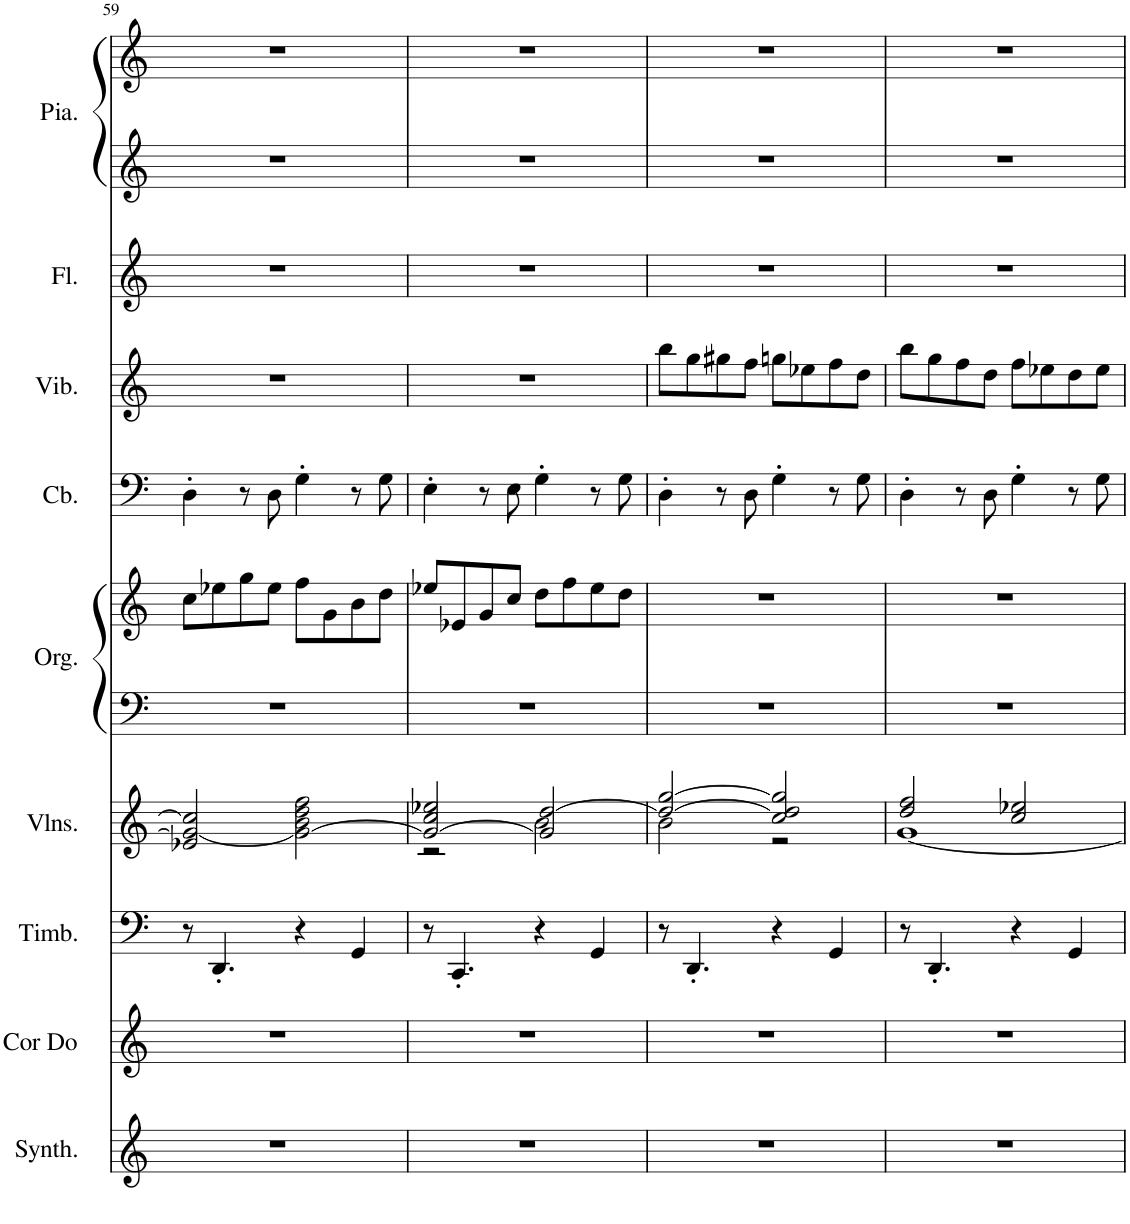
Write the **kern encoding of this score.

**kern	**kern	**kern	**kern	**kern	**kern	**kern	**kern	**kern	**kern	**kern
*part9	*part8	*part7	*part6	*part5	*part5	*part4	*part3	*part2	*part1	*part1
*staff11	*staff10	*staff9	*staff8	*staff7	*staff6	*staff5	*staff4	*staff3	*staff2	*staff1
*I"Synthétiseur de cuivres	*I"Cor Alto en Do	*I"Timbales	*I"Violons	*I"Orgue à tuyaux	*	*I"Contrebasse	*I"Vibraphone	*I"Flûte	*I"Piano, Musica	*
*I'Synth.	*I'Cor Do	*I'Timb.	*I'Vlns.	*I'Org.	*	*I'Cb.	*I'Vib.	*I'Fl.	*I'Pia.	*
!!LO:PB:g=z
*clefG2	*clefG2	*clefF4	*clefG2	*clefF4	*clefG2	*clefF4	*clefG2	*clefG2	*clefG2	*clefG2
*	*Trd4c7	*	*	*	*	*Trd7c12	*	*	*	*
*k[]	*k[]	*k[]	*k[]	*k[]	*k[]	*k[]	*k[]	*k[]	*k[]	*k[]
*M4/4	*M4/4	*M4/4	*M4/4	*M4/4	*M4/4	*M4/4	*M4/4	*M4/4	*M4/4	*M4/4
=59	=59	=59	=59	=59	=59	=59	=59	=59	=59	=59
1r	1r	8r	2e-X/ 2g/_ 2cc/]	1r	8cc\L	4D'\	1r	1r	1r	1r
.	.	4.DD'/	.	.	8ee-X\	.	.	.	.	.
.	.	.	.	.	8gg\	8r	.	.	.	.
.	.	.	.	.	8ee-\J	8D\	.	.	.	.
.	.	4r	2g\_ 2b\ 2dd\ 2ff\	.	8ff\L	4G'\	.	.	.	.
.	.	.	.	.	8g\	.	.	.	.	.
.	.	4GG/	.	.	8b\	8r	.	.	.	.
.	.	.	.	.	8dd\J	8G\	.	.	.	.
=60	=60	=60	=60	=60	=60	=60	=60	=60	=60	=60
*	*	*	*^	*	*	*	*	*	*	*
1r	1r	8r	2g/_ 2cc/ 2ee-X/	2r	1r	8ee-X/L	4E'\	1r	1r	1r	1r
.	.	4.CC'/	.	.	.	8e-X/	.	.	.	.	.
.	.	.	.	.	.	8g/	8r	.	.	.	.
.	.	.	.	.	.	8cc/J	8E\	.	.	.	.
.	.	4r	2g/] [2dd/	2b\	.	8dd\L	4G'\	.	.	.	.
.	.	.	.	.	.	8ff\	.	.	.	.	.
.	.	4GG/	.	.	.	8ee-\	8r	.	.	.	.
.	.	.	.	.	.	8dd\J	8G\	.	.	.	.
=61	=61	=61	=61	=61	=61	=61	=61	=61	=61	=61	=61
1r	1r	8r	2dd/_ [2gg/	2b\	1r	1r	4D'\	8bb\L	1r	1r	1r
.	.	4.DD'/	.	.	.	.	.	8gg\	.	.	.
.	.	.	.	.	.	.	8r	8gg#X\	.	.	.
.	.	.	.	.	.	.	8D\	8ff\J	.	.	.
.	.	4r	2cc/ 2dd/] 2gg/]	2r	.	.	4G'\	8ggn\L	.	.	.
.	.	.	.	.	.	.	.	8ee-X\	.	.	.
.	.	4GG/	.	.	.	.	8r	8ff\	.	.	.
.	.	.	.	.	.	.	8G\	8dd\J	.	.	.
=62	=62	=62	=62	=62	=62	=62	=62	=62	=62	=62	=62
1r	1r	8r	2dd/ 2ff/	[1g	1r	1r	4D'\	8bb\L	1r	1r	1r
.	.	4.DD'/	.	.	.	.	.	8gg\	.	.	.
.	.	.	.	.	.	.	8r	8ff\	.	.	.
.	.	.	.	.	.	.	8D\	8dd\J	.	.	.
.	.	4r	2cc/ 2ee-X/	.	.	.	4G'\	8ff\L	.	.	.
.	.	.	.	.	.	.	.	8ee-X\	.	.	.
.	.	4GG/	.	.	.	.	8r	8dd\	.	.	.
.	.	.	.	.	.	.	8G\	8ee-\J	.	.	.
*	*	*	*v	*v	*	*	*	*	*	*	*
=	=	=	=	=	=	=	=	=	=	=
*-	*-	*-	*-	*-	*-	*-	*-	*-	*-	*-
